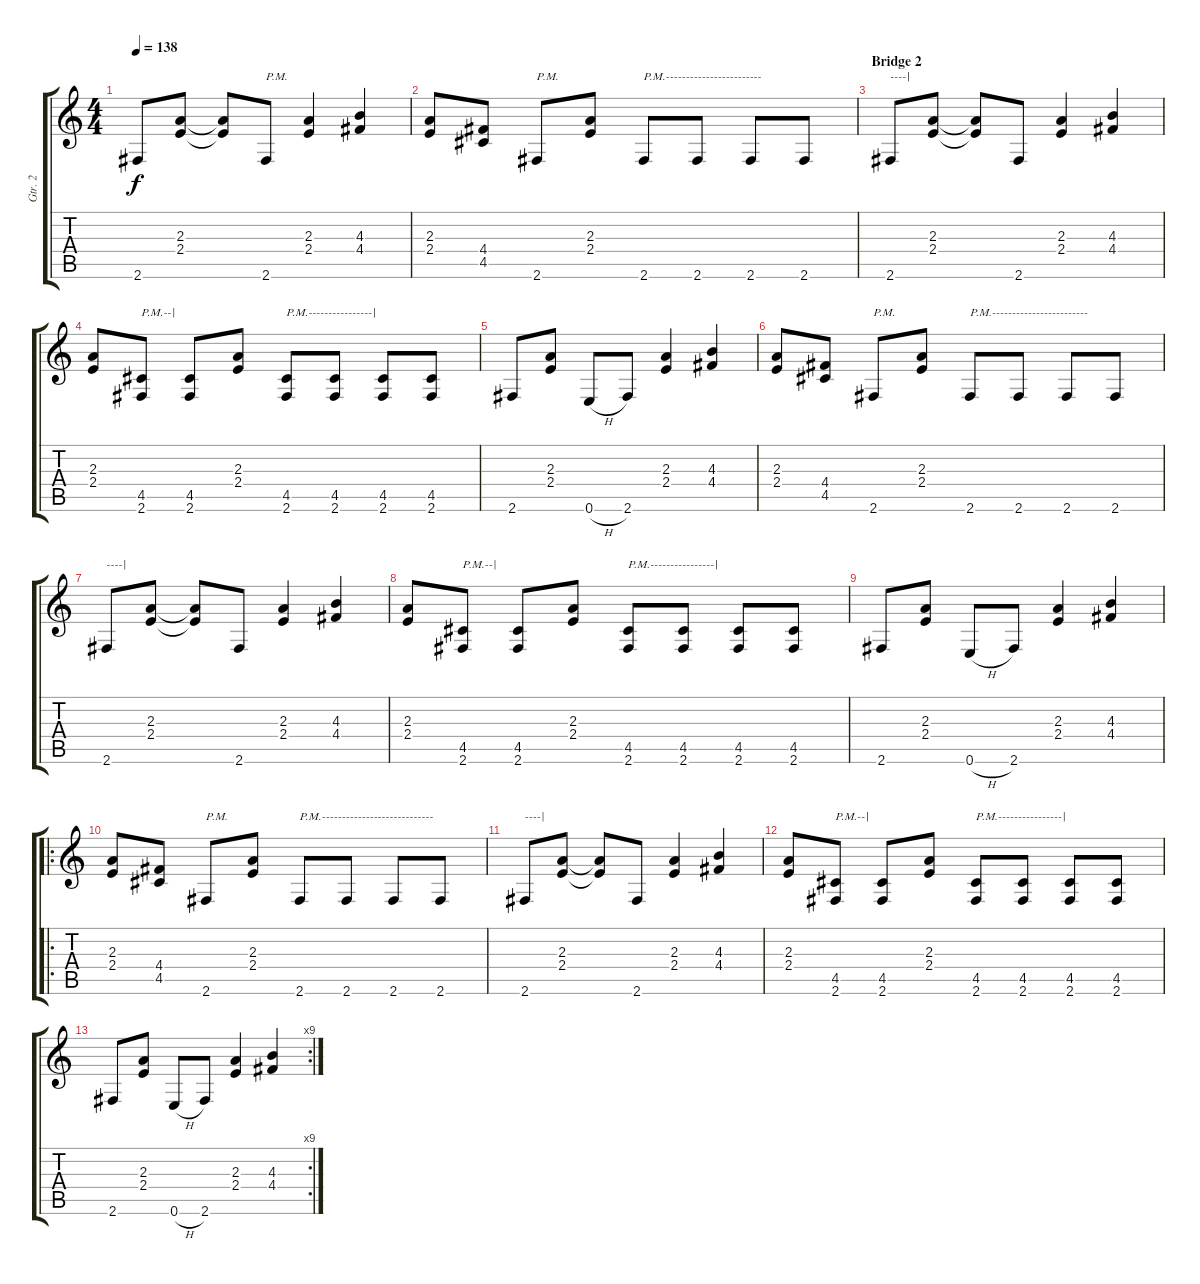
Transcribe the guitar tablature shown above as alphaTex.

\track ("Gtr. 2" "Gtr. 2") {instrument overdrivenguitar}
\staff {score tabs}
\tuning (E4 B3 G3 D3 A2 E2) {hide}
\ts (4 4)
\tempo 138
\clef g2
\ks c
2.6.8{dy f} (2.3 2.4).8 (2.3{t} 2.4{t}).8 2.6.8{txt "P.M."} (2.3 2.4).4 (4.3 4.4).4 |
(2.3 2.4).8 (4.4 4.5).8 2.6.8{txt "P.M."} (2.3 2.4).8 2.6.8{txt "P.M.------------------------"} 2.6.8 2.6.8 2.6.8 |
\section ("" "Bridge 2")
2.6.8{txt "----|"} (2.3 2.4).8 (2.3{t} 2.4{t}).8 2.6.8 (2.3 2.4).4 (4.3 4.4).4 |
(2.3 2.4).8 (4.5 2.6).8{txt "P.M.--|"} (4.5 2.6).8 (2.3 2.4).8 (4.5 2.6).8{txt "P.M.----------------|"} (4.5 2.6).8 (4.5 2.6).8 (4.5 2.6).8 |
2.6.8 (2.3 2.4).8 0.6{h}.8 2.6.8 (2.3 2.4).4 (4.3 4.4).4 |
(2.3 2.4).8 (4.4 4.5).8 2.6.8{txt "P.M."} (2.3 2.4).8 2.6.8{txt "P.M.------------------------"} 2.6.8 2.6.8 2.6.8 |
2.6.8{txt "----|"} (2.3 2.4).8 (2.3{t} 2.4{t}).8 2.6.8 (2.3 2.4).4 (4.3 4.4).4 |
(2.3 2.4).8 (4.5 2.6).8{txt "P.M.--|"} (4.5 2.6).8 (2.3 2.4).8 (4.5 2.6).8{txt "P.M.----------------|"} (4.5 2.6).8 (4.5 2.6).8 (4.5 2.6).8 |
2.6.8 (2.3 2.4).8 0.6{h}.8 2.6.8 (2.3 2.4).4 (4.3 4.4).4 |
\ro
(2.3 2.4).8 (4.4 4.5).8 2.6.8{txt "P.M."} (2.3 2.4).8 2.6.8{txt "P.M.----------------------------"} 2.6.8 2.6.8 2.6.8 |
2.6.8{txt "----|"} (2.3 2.4).8 (2.3{t} 2.4{t}).8 2.6.8 (2.3 2.4).4 (4.3 4.4).4 |
(2.3 2.4).8 (4.5 2.6).8{txt "P.M.--|"} (4.5 2.6).8 (2.3 2.4).8 (4.5 2.6).8{txt "P.M.----------------|"} (4.5 2.6).8 (4.5 2.6).8 (4.5 2.6).8 |
\rc 9
2.6.8 (2.3 2.4).8 0.6{h}.8 2.6.8 (2.3 2.4).4 (4.3 4.4).4
